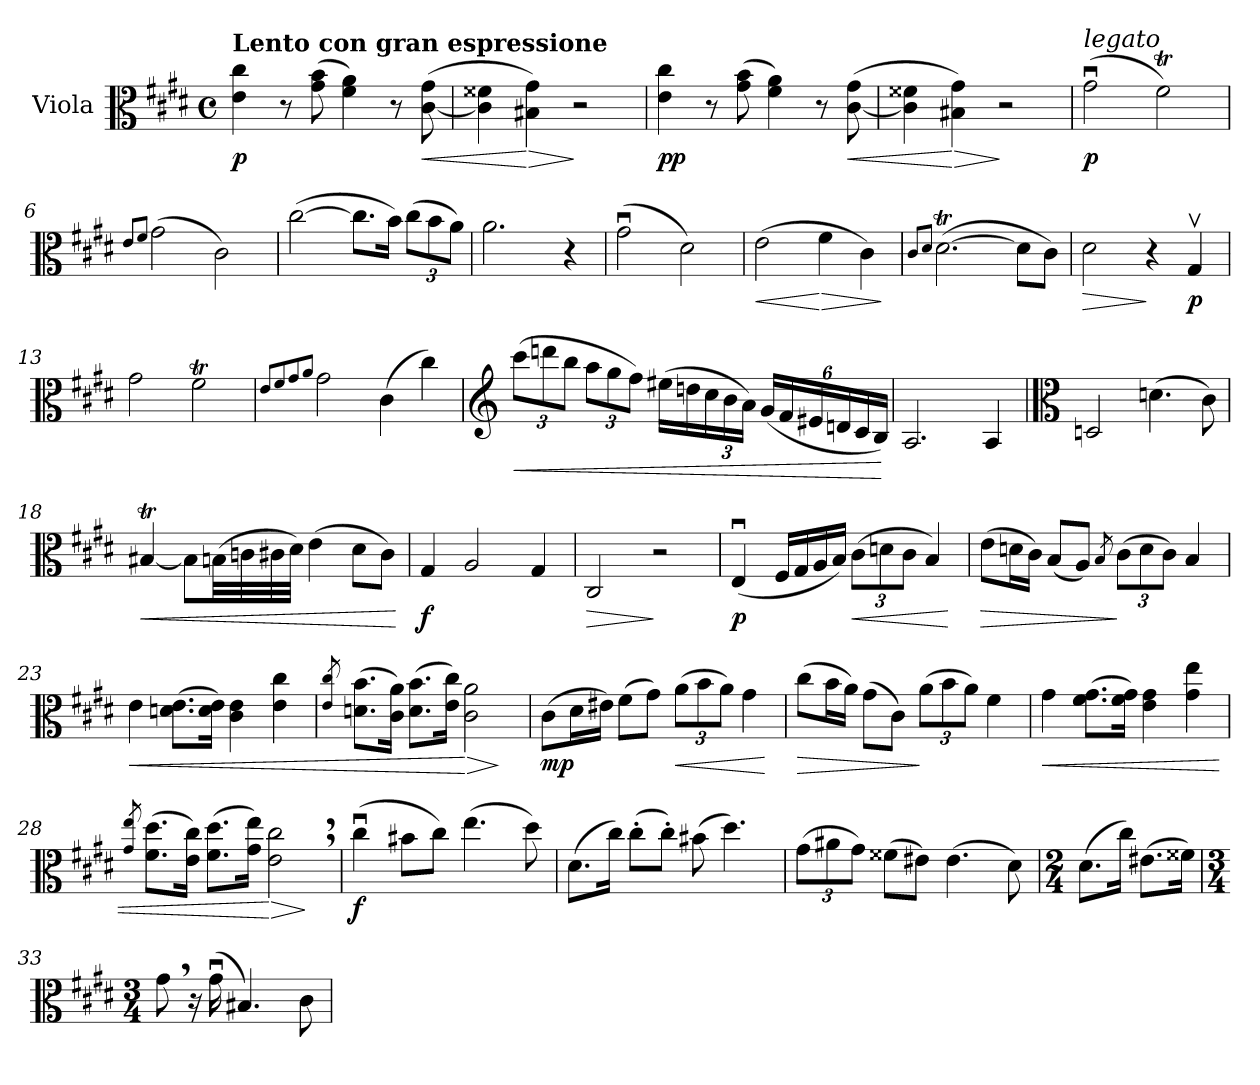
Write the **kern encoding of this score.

**kern	**dynam
*part1	*part1
*staff1	*staff1
*I"Viola	*
*I'Vla.	*
*clefC3	*
*k[f#c#g#d#]	*
*M4/4	*
*met(c)	*
*MM45	*
=1	=1
!LO:TX:a:B:t=Lento con gran espressione	!
!	!LO:DY:b
4e!\ 4cc#!\	p
8r	.
(8g#!\ 8b!\	.
4f#!\ 4a!\)	.
8r	.
!	!LO:HP:b
([8c#!\ 8g#!\	<
=2	=2
4c#!\] 4f##X!\	.
!	!LO:HP:n=1:b
4B#X!\ 4g#!\)	[ >
2r	]
=3	=3
!	!LO:DY:b
4e!\ 4cc#!\	pp
8r	.
(8g#!\ 8b!\	.
4f#!\ 4a!\)	.
8r	.
!	!LO:HP:b
([8c#!\ 8g#!\	<
=4	=4
4c#!\] 4f##X!\	.
!	!LO:HP:n=1:b
4B#X!\ 4g#!\)	[ >
2r	]
=5	=5
*MM60	*
!LO:TX:a:i:t=legato	!
!	!LO:DY:b
(2g#u\	p
2f#T\)	.
=6	=6
8qe/L	.
8qf#/J	.
(2g#\	.
2c#\)	.
=7	=7
([2cc#\	.
8.cc#\L]	.
16b\Jk)	.
*Xbrackettup	*
(12cc#\L	.
12b\	.
12a\J)	.
=8	=8
2.a\	.
4r	.
=9	=9
(2g#u\	.
2d#\)	.
=10	=10
!	!LO:HP:b
(2e\	<
!	!LO:HP:n=1:b
4f#\	[ >
4c#\)	.
.	]
!!LO:LB:g=z
=11	=11
8qc#/L	.
8qd#/J	.
([2.d#t\	.
8d#\L]	.
8c#\J)	.
=12	=12
!	!LO:HP:b
2d#\	>
4r	]
!	!LO:DY:b
4G#v/	p
=13	=13
2g#\	.
2f#T\	.
=14	=14
8qe/L	.
8qf#/	.
8qg#/	.
8qa/J	.
2g#\	.
(4c#\	.
4cc#\)	.
=15	=15
*clefG2	*
!	!LO:HP:b
(12ccc#\L	<
12dddn\	.
12bb\J	.
12aa\L	.
12gg#\	.
12ff#\J)	.
(16ee#X\LL	.
16ddn\	.
24cc#\	.
24b\	.
24a\JJ)	.
(24g#/LL	.
24f#/	.
24e#X/	.
24dn/	.
24c#/	.
24B/JJ)	.
.	[
=16	=16
2.A/	.
4A/	.
!!LO:LB:g=z
=17	=17
*clefC3	*
2Dn/	.
(4.dn\	.
8c#\)	.
=18	=18
!	!LO:HP:b
[4B#Xt/	<
8B#\L]	.
(32Bn\LL	.
32cn\	.
32c#X\	.
32d#\JJJ)	.
(4e\	.
8d#\L	.
8c#\J)	.
.	[
=19	=19
!	!LO:DY:b
4G#/	f
2A/	.
4G#/	.
=20	=20
!	!LO:HP:b
2C#/	>
2r	]
=21	=21
*MM66	*
!	!LO:DY:b
(4Eu/	p
16F#/LL	.
16G#/	.
16A/	.
16B/JJ)	.
!	!LO:HP:b
(12c#\L	<
12dn\	.
12c#\J	.
4B/)	.
.	[
=22	=22
!	!LO:HP:b
(8e\L	>
16dn\L	.
16c#\JJ)	.
(8B/L	.
8A/J)	.
8qB/	.
(12c#\L	]
12d\	.
12c#\J)	.
4B/	.
!!LO:LB:g=z
=23	=23
!	!LO:HP:b
4e\	<
(8.dn\ 8.e\L	.
16d\ 16e\Jk)	.
4c#\ 4e\	.
4e\ 4cc#\	.
=24	=24
8qe/ 8qcc#/	.
(8.dn\ 8.b\L	.
16c#\ 16a\Jk)	.
(8.d\ 8.b\L	.
16e\ 16cc#\Jk)	.
!	!LO:HP:n=1:b
2c#\ 2a\	[ >
.	]
=25	=25
!	!LO:DY:b
(8c#\L	mp
16d#\L	.
16e#X\JJ)	.
(8f#\L	.
8g#\J)	.
!	!LO:HP:b
(12a\L	<
12b\	.
12a\J)	.
4g#\	.
.	[
=26	=26
!	!LO:HP:b
(8cc#\L	>
16b\L	.
16a\JJ)	.
(8g#\L	.
8c#\J)	.
(12a\L	]
12b\	.
12a\J)	.
4f#\	.
=27	=27
!	!LO:HP:b
4g#\	<
(8.f#\ 8.g#\L	.
16f#\ 16g#\Jk)	.
4e\ 4g#\	.
4g#\ 4ee\	.
!!LO:LB:g=z
=28	=28
8qg#/ 8qee/	.
(8.f#\ 8.dd#\L	.
16e\ 16cc#\Jk)	.
(8.f#\ 8.dd#\L	.
16g#\ 16ee\Jk)	.
!	!LO:HP:n=1:b
2e\, 2cc#\,	[ >
.	]
=29	=29
!	!LO:DY:b
(4cc#u\	f
8b#X\L	.
8cc#\J)	.
(4.ee\	.
8dd#\)	.
=30	=30
(8.d#\L	.
16cc#\Jk)	.
(8cc#'\L	.
8cc#'\J)	.
(8b#X\	.
4.dd#\)	.
=31	=31
(12g#\L	.
12a#X\	.
12g#\J)	.
(8f##X\L	.
8e#X\J)	.
(4.e#\	.
8d#\)	.
!!LO:LB:g=z
=32	=32
*M2/4	*
(8.d#\L	.
16cc#\Jk)	.
(8.e#X\L	.
16f##X\Jk)	.
=33	=33
*M3/4	*
8g#,\	.
16r	.
(16g#u\	.
4.B#X/)	.
8c#\	.
=	=
*-	*-
